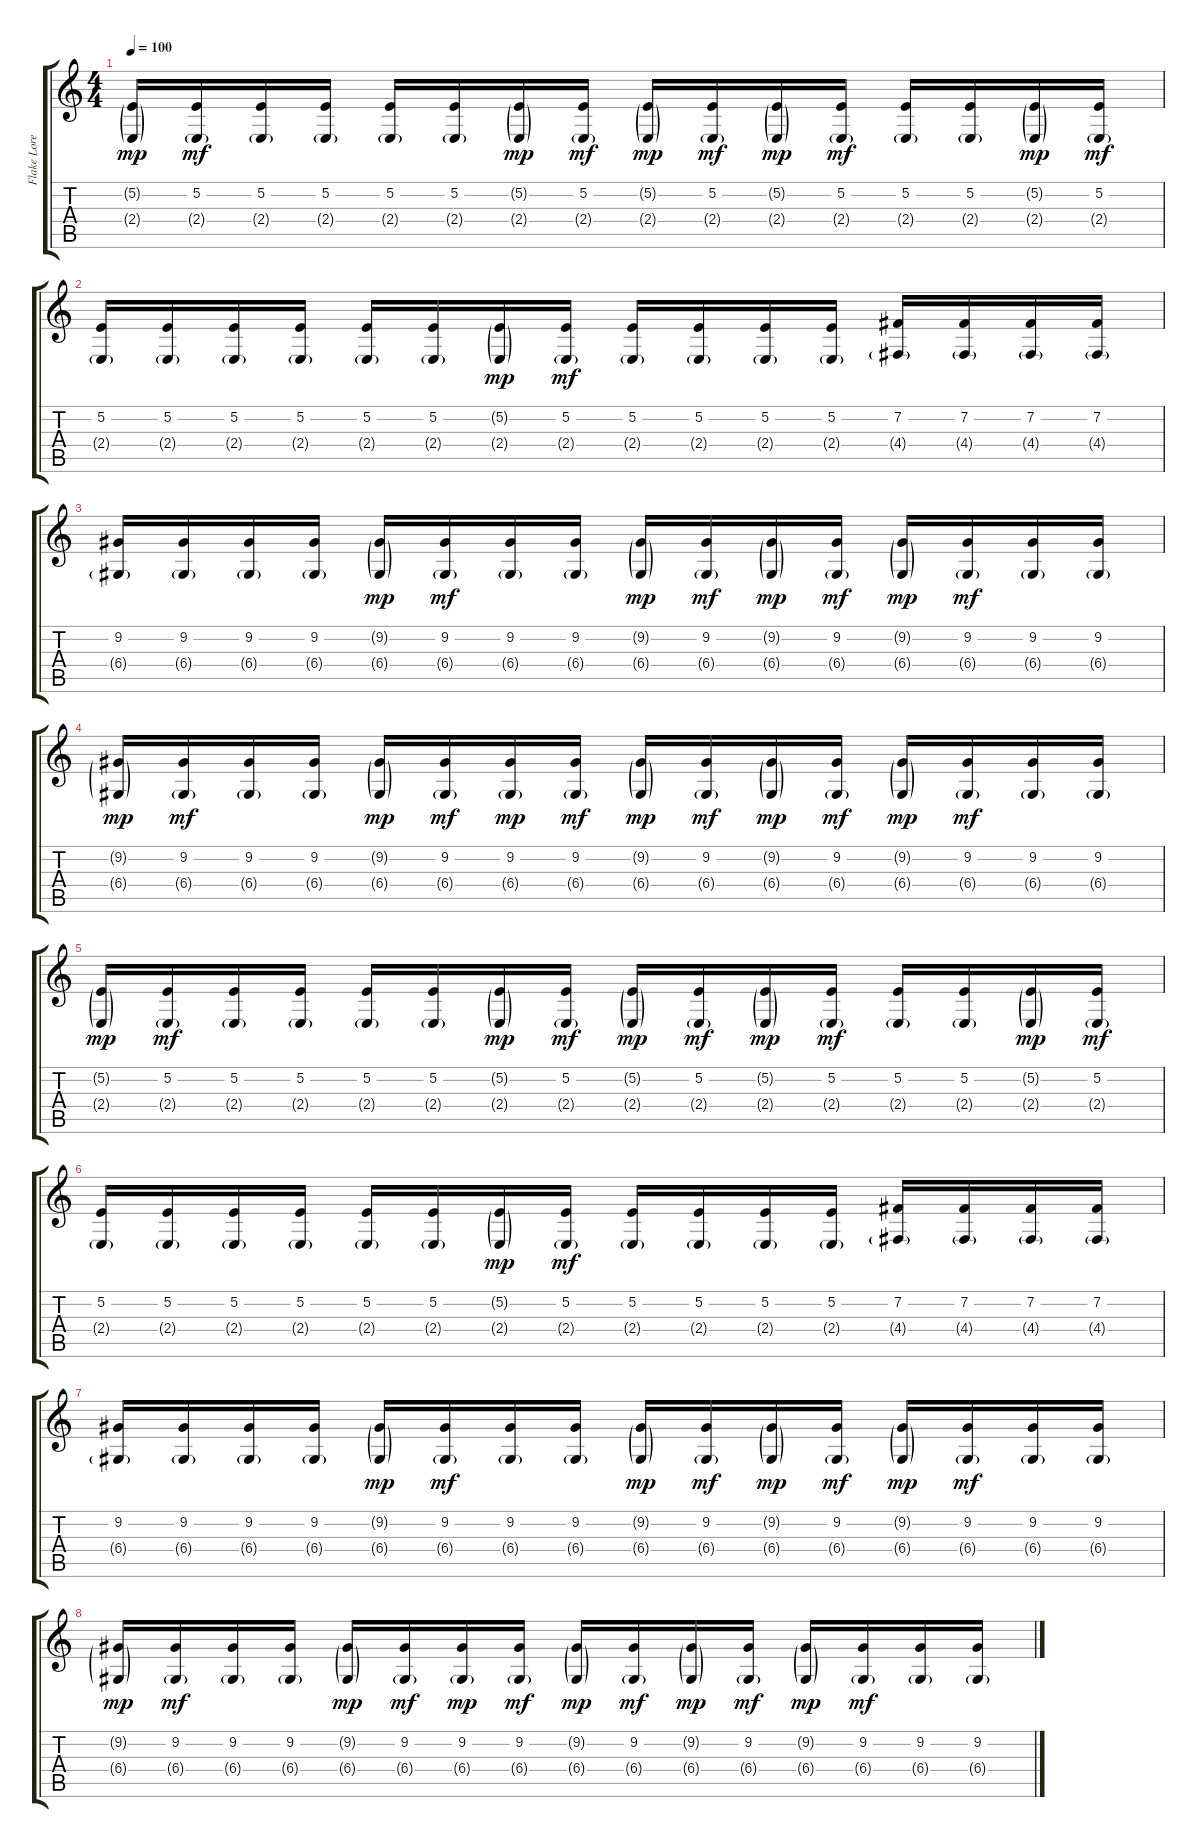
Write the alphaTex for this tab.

\track ("Flake Lorenz" "Flake Lore") {instrument pad3polysynth}
\staff {score tabs}
\tuning (E4 B3 G3 D3 A2 D2) {hide}
\ts (4 4)
\tempo 100
\clef g2
\ks c
(5.2{g} 2.4{g}).16{dy mp} (5.2 2.4{g}).16{dy mf} (5.2 2.4{g}).16 (5.2 2.4{g}).16 (5.2 2.4{g}).16 (5.2 2.4{g}).16 (5.2{g} 2.4{g}).16{dy mp} (5.2 2.4{g}).16{dy mf} (5.2{g} 2.4{g}).16{dy mp volume 6} (5.2 2.4{g}).16{dy mf} (5.2{g} 2.4{g}).16{dy mp} (5.2 2.4{g}).16{dy mf} (5.2 2.4{g}).16 (5.2 2.4{g}).16 (5.2{g} 2.4{g}).16{dy mp} (5.2 2.4{g}).16{dy mf} |
(5.2 2.4{g}).16 (5.2 2.4{g}).16 (5.2 2.4{g}).16 (5.2 2.4{g}).16 (5.2 2.4{g}).16 (5.2 2.4{g}).16 (5.2{g} 2.4{g}).16{dy mp} (5.2 2.4{g}).16{dy mf} (5.2 2.4{g}).16 (5.2 2.4{g}).16 (5.2 2.4{g}).16 (5.2 2.4{g}).16 (7.2 4.4{g}).16 (7.2 4.4{g}).16 (7.2 4.4{g}).16 (7.2 4.4{g}).16 |
(9.2 6.4{g}).16{volume 14} (9.2 6.4{g}).16 (9.2 6.4{g}).16 (9.2 6.4{g}).16 (9.2{g} 6.4{g}).16{dy mp} (9.2 6.4{g}).16{dy mf} (9.2 6.4{g}).16 (9.2 6.4{g}).16 (9.2{g} 6.4{g}).16{dy mp} (9.2 6.4{g}).16{dy mf} (9.2{g} 6.4{g}).16{dy mp} (9.2 6.4{g}).16{dy mf} (9.2{g} 6.4{g}).16{dy mp} (9.2 6.4{g}).16{dy mf} (9.2 6.4{g}).16 (9.2 6.4{g}).16 |
(9.2{g} 6.4{g}).16{dy mp} (9.2 6.4{g}).16{dy mf} (9.2 6.4{g}).16 (9.2 6.4{g}).16 (9.2{g} 6.4{g}).16{dy mp} (9.2 6.4{g}).16{dy mf} (9.2 6.4{g}).16{dy mp} (9.2 6.4{g}).16{dy mf} (9.2{g} 6.4{g}).16{dy mp} (9.2 6.4{g}).16{dy mf} (9.2{g} 6.4{g}).16{dy mp} (9.2 6.4{g}).16{dy mf} (9.2{g} 6.4{g}).16{dy mp} (9.2 6.4{g}).16{dy mf} (9.2 6.4{g}).16 (9.2 6.4{g}).16 |
(5.2{g} 2.4{g}).16{dy mp volume 14} (5.2 2.4{g}).16{dy mf} (5.2 2.4{g}).16 (5.2 2.4{g}).16 (5.2 2.4{g}).16 (5.2 2.4{g}).16 (5.2{g} 2.4{g}).16{dy mp} (5.2 2.4{g}).16{dy mf} (5.2{g} 2.4{g}).16{dy mp volume 6} (5.2 2.4{g}).16{dy mf} (5.2{g} 2.4{g}).16{dy mp} (5.2 2.4{g}).16{dy mf} (5.2 2.4{g}).16 (5.2 2.4{g}).16 (5.2{g} 2.4{g}).16{dy mp} (5.2 2.4{g}).16{dy mf} |
(5.2 2.4{g}).16 (5.2 2.4{g}).16 (5.2 2.4{g}).16 (5.2 2.4{g}).16 (5.2 2.4{g}).16 (5.2 2.4{g}).16 (5.2{g} 2.4{g}).16{dy mp} (5.2 2.4{g}).16{dy mf} (5.2 2.4{g}).16 (5.2 2.4{g}).16 (5.2 2.4{g}).16 (5.2 2.4{g}).16 (7.2 4.4{g}).16 (7.2 4.4{g}).16 (7.2 4.4{g}).16 (7.2 4.4{g}).16 |
(9.2 6.4{g}).16{volume 14} (9.2 6.4{g}).16 (9.2 6.4{g}).16 (9.2 6.4{g}).16 (9.2{g} 6.4{g}).16{dy mp} (9.2 6.4{g}).16{dy mf} (9.2 6.4{g}).16 (9.2 6.4{g}).16 (9.2{g} 6.4{g}).16{dy mp} (9.2 6.4{g}).16{dy mf} (9.2{g} 6.4{g}).16{dy mp} (9.2 6.4{g}).16{dy mf} (9.2{g} 6.4{g}).16{dy mp} (9.2 6.4{g}).16{dy mf} (9.2 6.4{g}).16 (9.2 6.4{g}).16 |
(9.2{g} 6.4{g}).16{dy mp} (9.2 6.4{g}).16{dy mf} (9.2 6.4{g}).16 (9.2 6.4{g}).16 (9.2{g} 6.4{g}).16{dy mp} (9.2 6.4{g}).16{dy mf} (9.2 6.4{g}).16{dy mp} (9.2 6.4{g}).16{dy mf} (9.2{g} 6.4{g}).16{dy mp} (9.2 6.4{g}).16{dy mf} (9.2{g} 6.4{g}).16{dy mp} (9.2 6.4{g}).16{dy mf} (9.2{g} 6.4{g}).16{dy mp} (9.2 6.4{g}).16{dy mf} (9.2 6.4{g}).16 (9.2 6.4{g}).16
